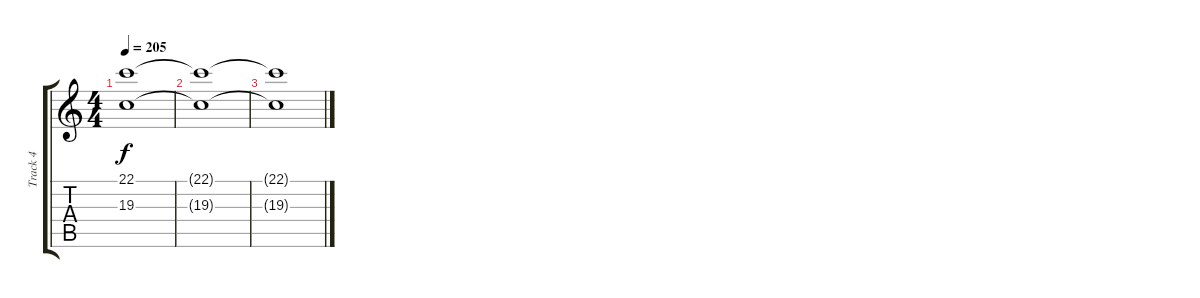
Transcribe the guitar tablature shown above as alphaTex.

\track ("Track 4" "Track 4") {instrument stringensemble2}
\staff {score tabs}
\tuning (D4 A3 F3 C3 G2 C2) {hide}
\ts (4 4)
\tempo 205
\clef g2
\ks c
(22.1{t} 19.3{t}).1{dy f} |
(22.1{t} 19.3{t}).1 |
(22.1{t} 19.3{t}).1
